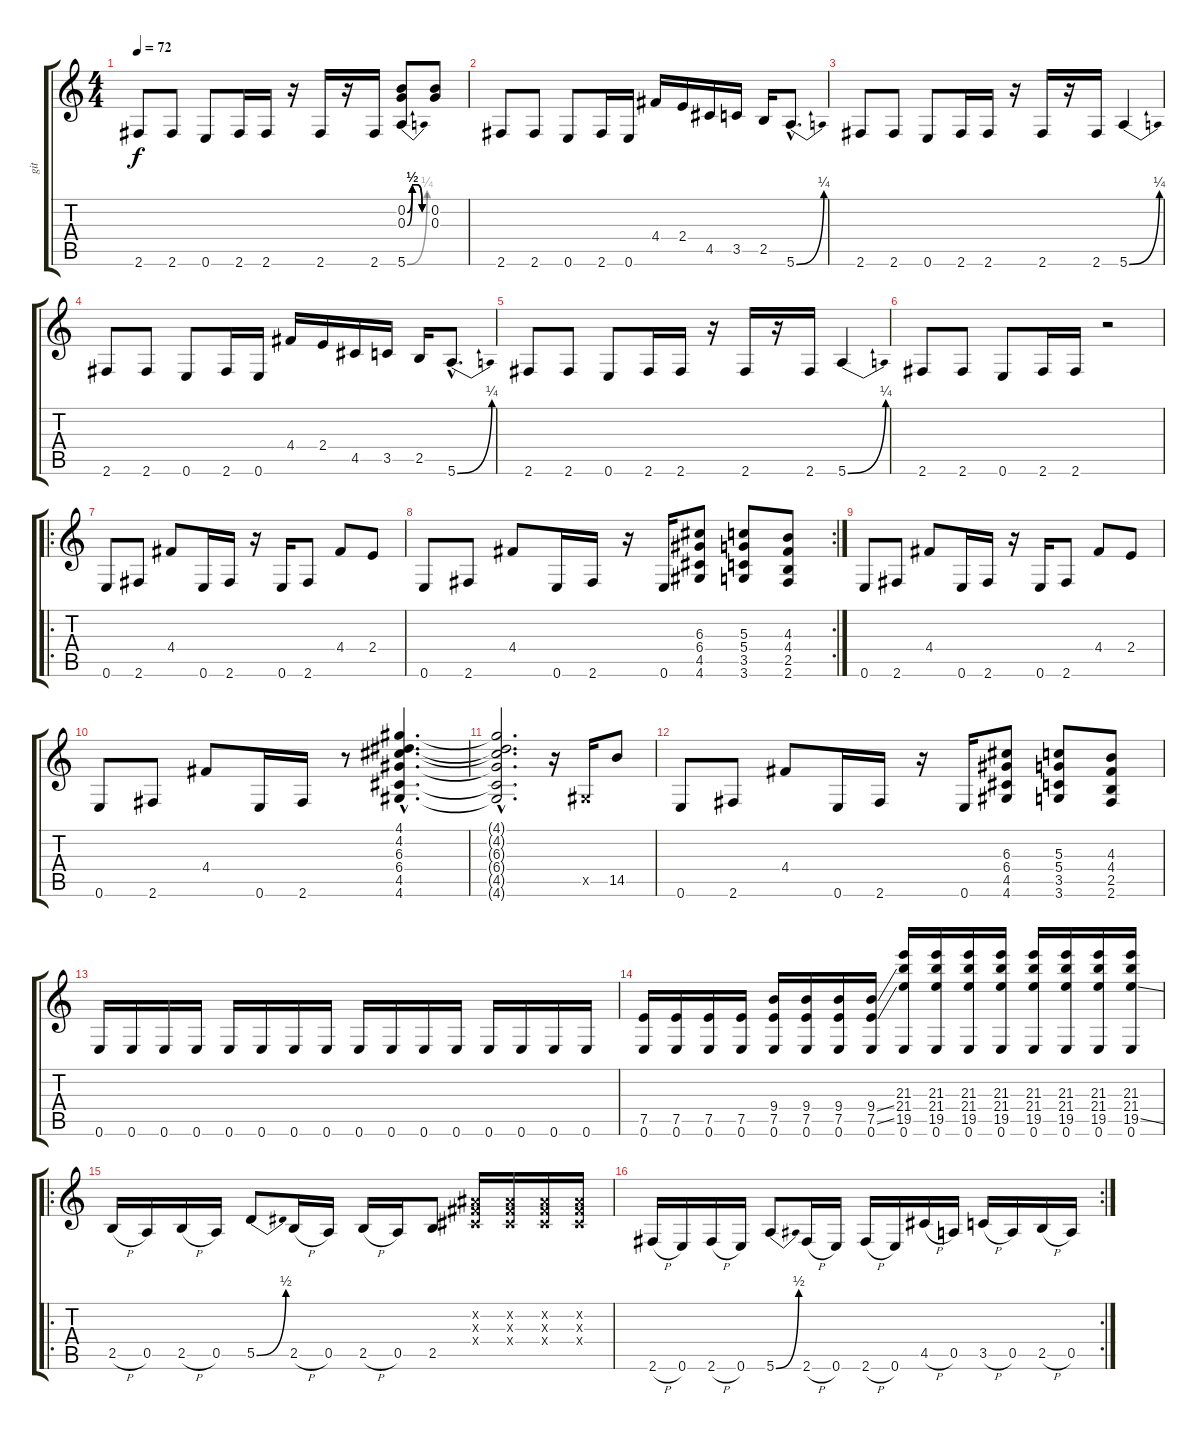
\track ("git" "git") {instrument distortionguitar}
\staff {score tabs}
\tuning (E4 B3 G3 D3 A2 E2) {hide}
\ts (4 4)
\tempo 72
\clef g2
\ks c
2.6.8{dy f} 2.6.8 0.6.8 2.6.16 2.6.16 r.16 2.6.16 r.16 2.6.16 (0.2{be (custom 0 0 15 2 30 2 45 0 60 0)} 0.3{be (custom 0 0 15 2 30 2 45 0 60 0)} 5.6{be (bend 0 0 60 1)}).8 (0.2 0.3).8 |
2.6.8 2.6.8 0.6.8 2.6.16 0.6.16 4.4.16 2.4.16 4.5.16 3.5.16 2.5.16 5.6{be (bend 0 0 60 1) hac}.8{d} |
2.6.8 2.6.8 0.6.8 2.6.16 2.6.16 r.16 2.6.16 r.16 2.6.16 5.6{be (bend 0 0 60 1)}.4 |
2.6.8 2.6.8 0.6.8 2.6.16 0.6.16 4.4.16 2.4.16 4.5.16 3.5.16 2.5.16 5.6{be (bend 0 0 60 1) hac}.8{d} |
2.6.8 2.6.8 0.6.8 2.6.16 2.6.16 r.16 2.6.16 r.16 2.6.16 5.6{be (bend 0 0 60 1)}.4 |
2.6.8 2.6.8 0.6.8 2.6.16 2.6.16 r.2 |
\ro
0.6.8 2.6.8 4.4.8 0.6.16 2.6.16 r.16 0.6.16 2.6.8 4.4.8 2.4.8 |
\rc 2
0.6.8 2.6.8 4.4.8 0.6.16 2.6.16 r.16 0.6.16 (6.3 6.4 4.5 4.6).8 (5.3 5.4 3.5 3.6).8 (4.3 4.4 2.5 2.6).8 |
0.6.8 2.6.8 4.4.8 0.6.16 2.6.16 r.16 0.6.16 2.6.8 4.4.8 2.4.8 |
0.6.8 2.6.8 4.4.8 0.6.16 2.6.16 r.8 (4.1{hac} 4.2{hac} 6.3{hac} 6.4{hac} 4.5{hac} 4.6{hac}).4{d} |
(4.1{hac t} 4.2{hac t} 6.3{hac t} 6.4{hac t} 4.5{hac t} 4.6{hac t}).2{d} r.16 -1.5{x}.16 14.5.8 |
0.6.8 2.6.8 4.4.8 0.6.16 2.6.16 r.16 0.6.16 (6.3 6.4 4.5 4.6).8 (5.3 5.4 3.5 3.6).8 (4.3 4.4 2.5 2.6).8 |
0.6.16 0.6.16 0.6.16 0.6.16 0.6.16 0.6.16 0.6.16 0.6.16 0.6.16 0.6.16 0.6.16 0.6.16 0.6.16 0.6.16 0.6.16 0.6.16 |
(7.5 0.6).16 (7.5 0.6).16 (7.5 0.6).16 (7.5 0.6).16 (9.4 7.5 0.6).16 (9.4 7.5 0.6).16 (9.4 7.5 0.6).16 (9.4{ss} 7.5{ss} 0.6).16 (21.3 21.4 19.5 0.6).16 (21.3 21.4 19.5 0.6).16 (21.3 21.4 19.5 0.6).16 (21.3 21.4 19.5 0.6).16 (21.3 21.4 19.5 0.6).16 (21.3 21.4 19.5 0.6).16 (21.3 21.4 19.5 0.6).16 (21.3 21.4 19.5{ss} 0.6).16 |
\ro
2.5{h}.16 0.5.16 2.5{h}.16 0.5.16 5.5{be (bend 0 0 60 2)}.8 2.5{h}.16 0.5.16 2.5{h}.16 0.5.16 2.5.8 (-1.2{x} -1.3{x} -1.4{x}).16 (-1.2{x} -1.3{x} -1.4{x}).16 (-1.2{x} -1.3{x} -1.4{x}).16 (-1.2{x} -1.3{x} -1.4{x}).16 |
\rc 2
2.6{h}.16 0.6.16 2.6{h}.16 0.6.16 5.6{be (bend 0 0 60 2)}.8 2.6{h}.16 0.6.16 2.6{h}.16 0.6.16 4.5{h}.16 0.5.16 3.5{h}.16 0.5.16 2.5{h}.16 0.5.16
